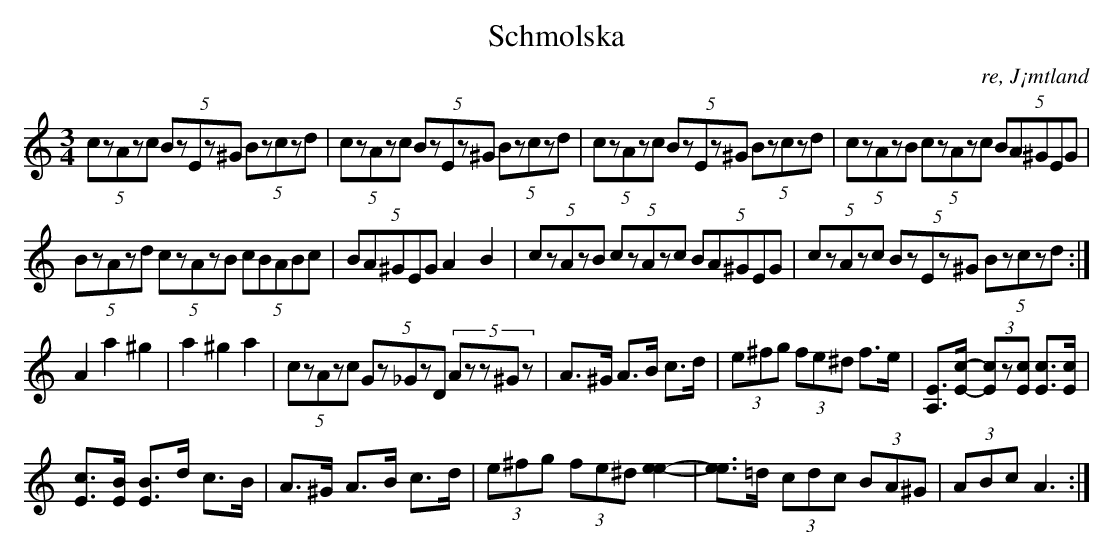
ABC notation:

X:1
T:Schmolska
O: re, J¡mtland
M:3/4
L:1/8
K:Am
(5:2 czAzc (5:2Bz-Ez^G (5:2Bzczd| (5:2 czAzc (5:2Bz-Ez^G (5:2Bzczd| (5:2 czAzc (5:2Bz-Ez^G (5:2Bzczd|  (5:2czAzB (5:2czAzc (5:2BA^GEG|
 (5:2BzAzd (5:2czAzB (5:2cBABc|   (5:2BA^GEG  A2 B2|   (5:2czAzB (5:2czAzc (5:2BA^GEG|  (5:2 czAzc (5:2Bz-Ez^G (5:2Bzczd:|
A2 a2 ^g2|a2 ^g2 a2| (5:2 czAzc (5:2Gz_GzD (5:2Azz^Gz | A>^G A>B c>d | (3e^fg (3fe^d f>e | [EA,]>[c-E-] (3[cE]z[cE] [cE]>[cE] |
[cE]>[BE] [BE]>d c>B | A>^G A>B c>d | (3e^fg (3fe^d [e2-e2-] | [ee]>=d (3cdc (3BA^G | (3ABc A3 :|]
